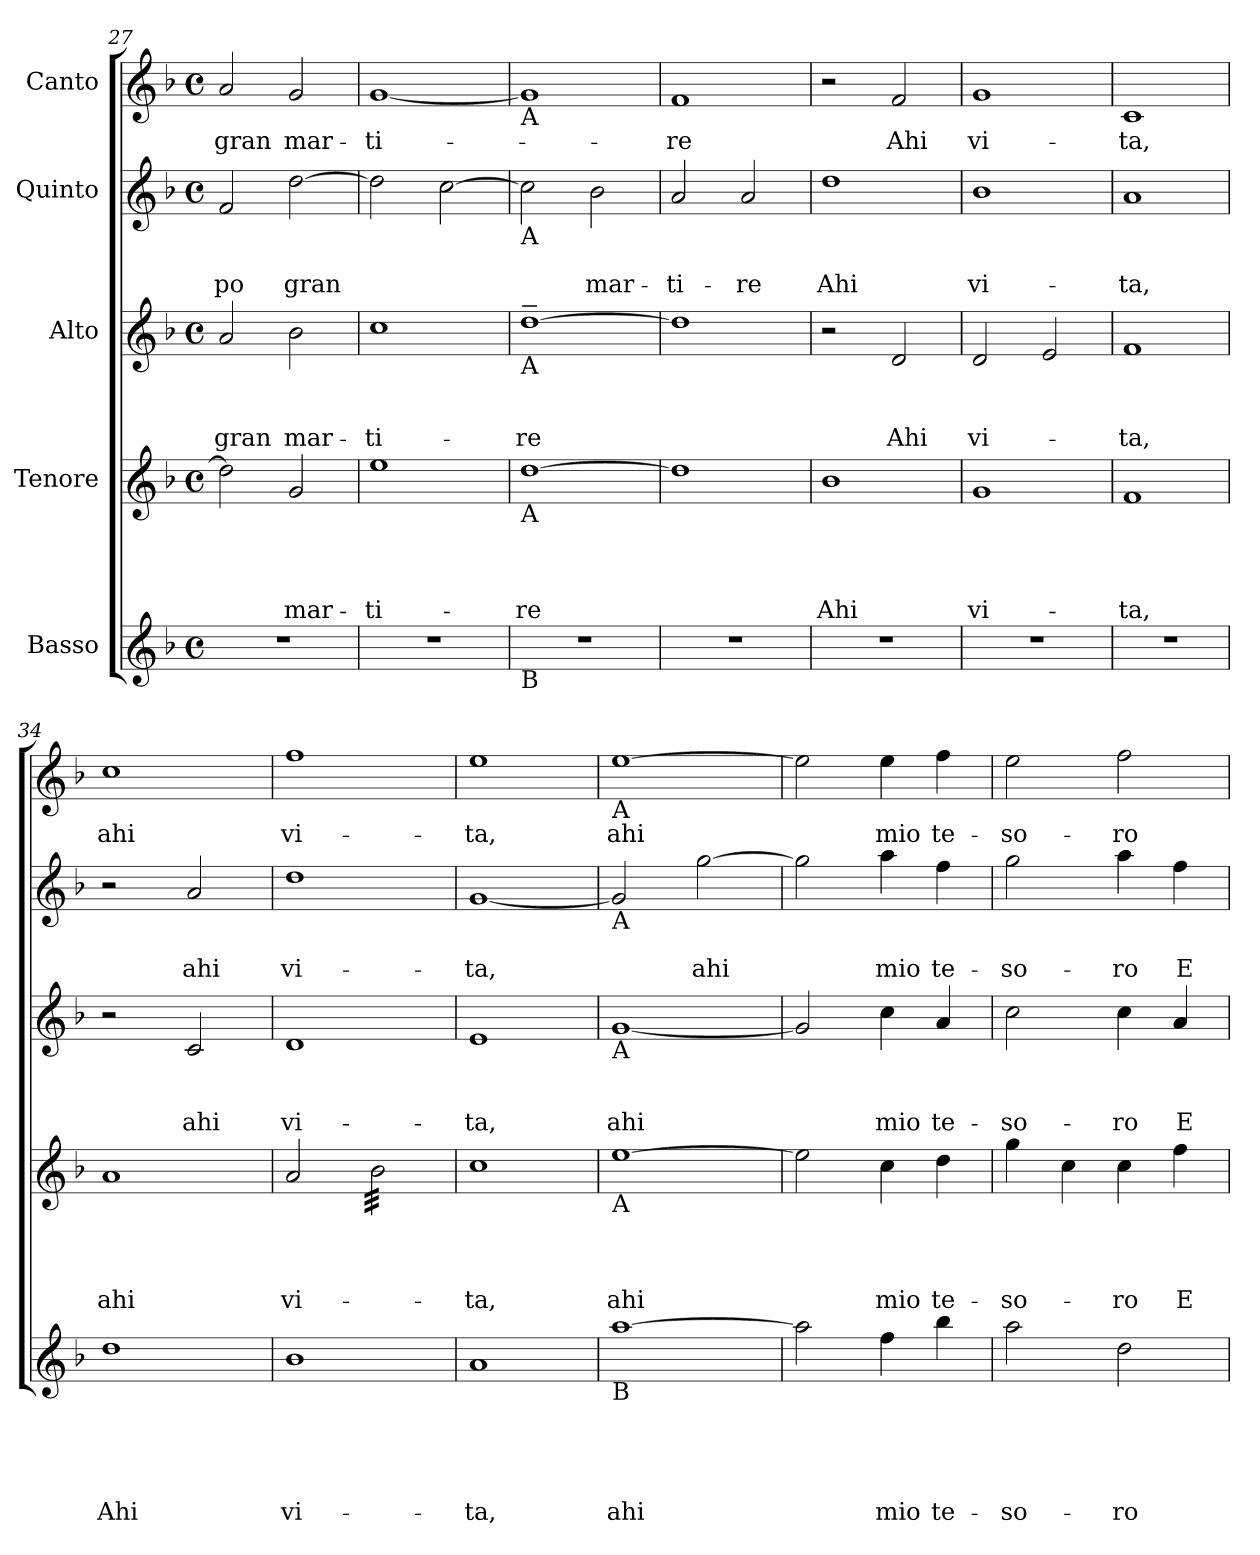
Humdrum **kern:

**kern	**text	**text	**text	**text	**text	**kern	**text	**text	**text	**text	**kern	**text	**text	**text	**kern	**text	**text	**kern	**text
*part5	*part5	*part5	*part5	*part5	*part5	*part4	*part4	*part4	*part4	*part4	*part3	*part3	*part3	*part3	*part2	*part2	*part2	*part1	*part1
*staff5	*staff5	*staff5	*staff5	*staff5	*staff5	*staff4	*staff4	*staff4	*staff4	*staff4	*staff3	*staff3	*staff3	*staff3	*staff2	*staff2	*staff2	*staff1	*staff1
*I"Basso	*	*	*	*	*	*I"Tenore	*	*	*	*	*I"Alto	*	*	*	*I"Quinto	*	*	*I"Canto	*
*clefG2	*	*	*	*	*	*clefG2	*	*	*	*	*clefG2	*	*	*	*clefG2	*	*	*clefG2	*
*k[b-]	*	*	*	*	*	*k[b-]	*	*	*	*	*k[b-]	*	*	*	*k[b-]	*	*	*k[b-]	*
*F:	*	*	*	*	*	*F:	*	*	*	*	*F:	*	*	*	*F:	*	*	*F:	*
*M4/4	*	*	*	*	*	*M4/4	*	*	*	*	*M4/4	*	*	*	*M4/4	*	*	*M4/4	*
*met(c)	*	*	*	*	*	*met(c)	*	*	*	*	*met(c)	*	*	*	*met(c)	*	*	*met(c)	*
=27	=27	=27	=27	=27	=27	=27	=27	=27	=27	=27	=27	=27	=27	=27	=27	=27	=27	=27	=27
!	!	!	!	!	!	!	!	!	!	!	!	!	!	!LO:LY:b	!	!	!LO:LY:b	!	!LO:LY:b
1r	.	.	.	.	.	2dd\]	.	.	.	.	2a/	.	.	gran	2f/	.	-po	2a/	gran
!	!	!	!	!	!	!	!	!	!	!LO:LY:b	!	!	!	!LO:LY:b	!	!	!LO:LY:b	!	!LO:LY:b
.	.	.	.	.	.	2g/	.	.	.	mar-	2b-\	.	.	mar-	[>2dd\	.	gran	2g/	mar-
=28	=28	=28	=28	=28	=28	=28	=28	=28	=28	=28	=28	=28	=28	=28	=28	=28	=28	=28	=28
!	!	!	!	!	!	!	!	!	!	!LO:LY:b	!	!	!	!LO:LY:b	!	!	!	!	!LO:LY:b
1r	.	.	.	.	.	1ee	.	.	.	-ti-	1cc	.	.	-ti-	2dd\]	.	.	[<1g	-ti-
.	.	.	.	.	.	.	.	.	.	.	.	.	.	.	[<2cc\	.	.	.	.
!!LO:LB:g=z
=29	=29	=29	=29	=29	=29	=29	=29	=29	=29	=29	=29	=29	=29	=29	=29	=29	=29	=29	=29
!	!	!	!	!	!	!	!	!	!	!	!	!	!	!	!	!	!	!LO:TX:b:t=A	!
!	!	!	!	!	!	!	!	!	!	!	!	!	!	!	!LO:TX:b:t=A	!	!	!	!
!	!	!	!	!	!	!	!	!	!	!	!LO:TX:b:t=A	!	!	!	!	!	!	!	!
!	!	!	!	!	!	!LO:TX:b:t=A	!	!	!	!	!	!	!	!	!	!	!	!	!
!LO:TX:b:t=B	!	!	!	!	!	!	!	!	!	!	!	!	!	!	!	!	!	!	!
!	!	!	!	!	!	!	!	!	!	!LO:LY:b	!	!	!	!LO:LY:b	!	!	!	!	!
1r	.	.	.	.	.	[>1dd	.	.	.	-re	[>1dd~>	.	.	-re	2cc\]	.	.	1g]	.
!	!	!	!	!	!	!	!	!	!	!	!	!	!	!	!	!	!LO:LY:b	!	!
.	.	.	.	.	.	.	.	.	.	.	.	.	.	.	2b-\	.	mar-	.	.
=30	=30	=30	=30	=30	=30	=30	=30	=30	=30	=30	=30	=30	=30	=30	=30	=30	=30	=30	=30
!	!	!	!	!	!	!	!	!	!	!	!	!	!	!	!	!	!LO:LY:b	!	!LO:LY:b
1r	.	.	.	.	.	1dd]	.	.	.	.	1dd]	.	.	.	2a/	.	-ti-	1f	-re
!	!	!	!	!	!	!	!	!	!	!	!	!	!	!	!	!	!LO:LY:b	!	!
.	.	.	.	.	.	.	.	.	.	.	.	.	.	.	2a/	.	-re	.	.
=31	=31	=31	=31	=31	=31	=31	=31	=31	=31	=31	=31	=31	=31	=31	=31	=31	=31	=31	=31
!	!	!	!	!	!	!	!	!	!	!LO:LY:b	!	!	!	!	!	!	!LO:LY:b	!	!
1r	.	.	.	.	.	1b-	.	.	.	Ahi	2r	.	.	.	1dd	.	Ahi	2r	.
!	!	!	!	!	!	!	!	!	!	!	!	!	!	!LO:LY:b	!	!	!	!	!LO:LY:b
.	.	.	.	.	.	.	.	.	.	.	2d/	.	.	Ahi	.	.	.	2f/	Ahi
=32	=32	=32	=32	=32	=32	=32	=32	=32	=32	=32	=32	=32	=32	=32	=32	=32	=32	=32	=32
!	!	!	!	!	!	!	!	!	!	!LO:LY:b	!	!	!	!LO:LY:b	!	!	!LO:LY:b	!	!LO:LY:b
1r	.	.	.	.	.	1g	.	.	.	vi-	2d/	.	.	vi-	1b-	.	vi-	1g	vi-
.	.	.	.	.	.	.	.	.	.	.	2e/	.	.	.	.	.	.	.	.
=33	=33	=33	=33	=33	=33	=33	=33	=33	=33	=33	=33	=33	=33	=33	=33	=33	=33	=33	=33
!	!	!	!	!	!	!	!	!	!	!LO:LY:b	!	!	!	!LO:LY:b	!	!	!LO:LY:b	!	!LO:LY:b
1r	.	.	.	.	.	1f	.	.	.	-ta,	1f	.	.	-ta,	1a	.	-ta,	1c	-ta,
=34	=34	=34	=34	=34	=34	=34	=34	=34	=34	=34	=34	=34	=34	=34	=34	=34	=34	=34	=34
!	!	!	!	!	!LO:LY:b	!	!	!	!	!LO:LY:b	!	!	!	!	!	!	!	!	!LO:LY:b
1dd	.	.	.	.	Ahi	1a	.	.	.	ahi	2r	.	.	.	2r	.	.	1cc	ahi
!	!	!	!	!	!	!	!	!	!	!	!	!	!	!LO:LY:b	!	!	!LO:LY:b	!	!
.	.	.	.	.	.	.	.	.	.	.	2c/	.	.	ahi	2a/	.	ahi	.	.
=35	=35	=35	=35	=35	=35	=35	=35	=35	=35	=35	=35	=35	=35	=35	=35	=35	=35	=35	=35
!	!	!	!	!	!LO:LY:b	!	!	!	!	!LO:LY:b	!	!	!	!LO:LY:b	!	!	!LO:LY:b	!	!LO:LY:b
1b-	.	.	.	.	vi-	2a/	.	.	.	vi-	1d	.	.	vi-	1dd	.	vi-	1ff	vi-
*	*	*	*	*	*	*tremolo	*	*	*	*	*	*	*	*	*	*	*	*	*
.	.	.	.	.	.	32b-\LLL	.	.	.	.	.	.	.	.	.	.	.	.	.
.	.	.	.	.	.	32b-\	.	.	.	.	.	.	.	.	.	.	.	.	.
.	.	.	.	.	.	32b-\	.	.	.	.	.	.	.	.	.	.	.	.	.
.	.	.	.	.	.	32b-\	.	.	.	.	.	.	.	.	.	.	.	.	.
.	.	.	.	.	.	32b-\	.	.	.	.	.	.	.	.	.	.	.	.	.
.	.	.	.	.	.	32b-\	.	.	.	.	.	.	.	.	.	.	.	.	.
.	.	.	.	.	.	32b-\	.	.	.	.	.	.	.	.	.	.	.	.	.
.	.	.	.	.	.	32b-\	.	.	.	.	.	.	.	.	.	.	.	.	.
.	.	.	.	.	.	32b-\	.	.	.	.	.	.	.	.	.	.	.	.	.
.	.	.	.	.	.	32b-\	.	.	.	.	.	.	.	.	.	.	.	.	.
.	.	.	.	.	.	32b-\	.	.	.	.	.	.	.	.	.	.	.	.	.
.	.	.	.	.	.	32b-\	.	.	.	.	.	.	.	.	.	.	.	.	.
.	.	.	.	.	.	32b-\	.	.	.	.	.	.	.	.	.	.	.	.	.
.	.	.	.	.	.	32b-\	.	.	.	.	.	.	.	.	.	.	.	.	.
.	.	.	.	.	.	32b-\	.	.	.	.	.	.	.	.	.	.	.	.	.
.	.	.	.	.	.	32b-\JJJ	.	.	.	.	.	.	.	.	.	.	.	.	.
*	*	*	*	*	*	*Xtremolo	*	*	*	*	*	*	*	*	*	*	*	*	*
=36	=36	=36	=36	=36	=36	=36	=36	=36	=36	=36	=36	=36	=36	=36	=36	=36	=36	=36	=36
!	!	!	!	!	!LO:LY:b	!	!	!	!	!LO:LY:b	!	!	!	!LO:LY:b	!	!	!LO:LY:b	!	!LO:LY:b
1a	.	.	.	.	-ta,	1cc	.	.	.	-ta,	1e	.	.	-ta,	[<1g	.	-ta,	1ee	-ta,
!!LO:PB:g=z
=37	=37	=37	=37	=37	=37	=37	=37	=37	=37	=37	=37	=37	=37	=37	=37	=37	=37	=37	=37
!	!	!	!	!	!	!	!	!	!	!	!	!	!	!	!	!	!	!LO:TX:b:t=A	!
!	!	!	!	!	!	!	!	!	!	!	!	!	!	!	!LO:TX:b:t=A	!	!	!	!
!	!	!	!	!	!	!	!	!	!	!	!LO:TX:b:t=A	!	!	!	!	!	!	!	!
!	!	!	!	!	!	!LO:TX:b:t=A	!	!	!	!	!	!	!	!	!	!	!	!	!
!LO:TX:b:t=B	!	!	!	!	!	!	!	!	!	!	!	!	!	!	!	!	!	!	!
!	!	!	!	!	!LO:LY:b	!	!	!	!	!LO:LY:b	!	!	!	!LO:LY:b	!	!	!	!	!LO:LY:b
[>1aa	.	.	.	.	ahi	[>1ee	.	.	.	ahi	[<1g	.	.	ahi	2g/]	.	.	[>1ee	ahi
!	!	!	!	!	!	!	!	!	!	!	!	!	!	!	!	!	!LO:LY:b	!	!
.	.	.	.	.	.	.	.	.	.	.	.	.	.	.	[>2gg\	.	ahi	.	.
=38	=38	=38	=38	=38	=38	=38	=38	=38	=38	=38	=38	=38	=38	=38	=38	=38	=38	=38	=38
2aa\]	.	.	.	.	.	2ee\]	.	.	.	.	2g/]	.	.	.	2gg\]	.	.	2ee\]	.
!	!	!	!	!	!LO:LY:b	!	!	!	!	!LO:LY:b	!	!	!	!LO:LY:b	!	!	!LO:LY:b	!	!LO:LY:b
4ff\	.	.	.	.	mio	4cc\	.	.	.	mio	4cc\	.	.	mio	4aa\	.	mio	4ee\	mio
!	!	!	!	!	!LO:LY:b	!	!	!	!	!LO:LY:b	!	!	!	!LO:LY:b	!	!	!LO:LY:b	!	!LO:LY:b
4bb-\	.	.	.	.	te-	4dd\	.	.	.	te-	4a/	.	.	te-	4ff\	.	te-	4ff\	te-
=39	=39	=39	=39	=39	=39	=39	=39	=39	=39	=39	=39	=39	=39	=39	=39	=39	=39	=39	=39
!	!	!	!	!	!LO:LY:b	!	!	!	!	!LO:LY:b	!	!	!	!LO:LY:b	!	!	!LO:LY:b	!	!LO:LY:b
2aa\	.	.	.	.	-so-	4gg\	.	.	.	-so-	2cc\	.	.	-so-	2gg\	.	-so-	2ee\	-so-
.	.	.	.	.	.	4cc\	.	.	.	.	.	.	.	.	.	.	.	.	.
!	!	!	!	!	!LO:LY:b	!	!	!	!	!LO:LY:b	!	!	!	!LO:LY:b	!	!	!LO:LY:b	!	!LO:LY:b
2dd\	.	.	.	.	-ro	4cc\	.	.	.	-ro	4cc\	.	.	-ro	4aa\	.	-ro	2ff\	-ro
!	!	!	!	!	!	!	!	!	!	!LO:LY:b	!	!	!	!LO:LY:b	!	!	!LO:LY:b	!	!
.	.	.	.	.	.	4ff\	.	.	.	E	4a/	.	.	E	4ff\	.	E	.	.
=	=	=	=	=	=	=	=	=	=	=	=	=	=	=	=	=	=	=	=
*-	*-	*-	*-	*-	*-	*-	*-	*-	*-	*-	*-	*-	*-	*-	*-	*-	*-	*-	*-
